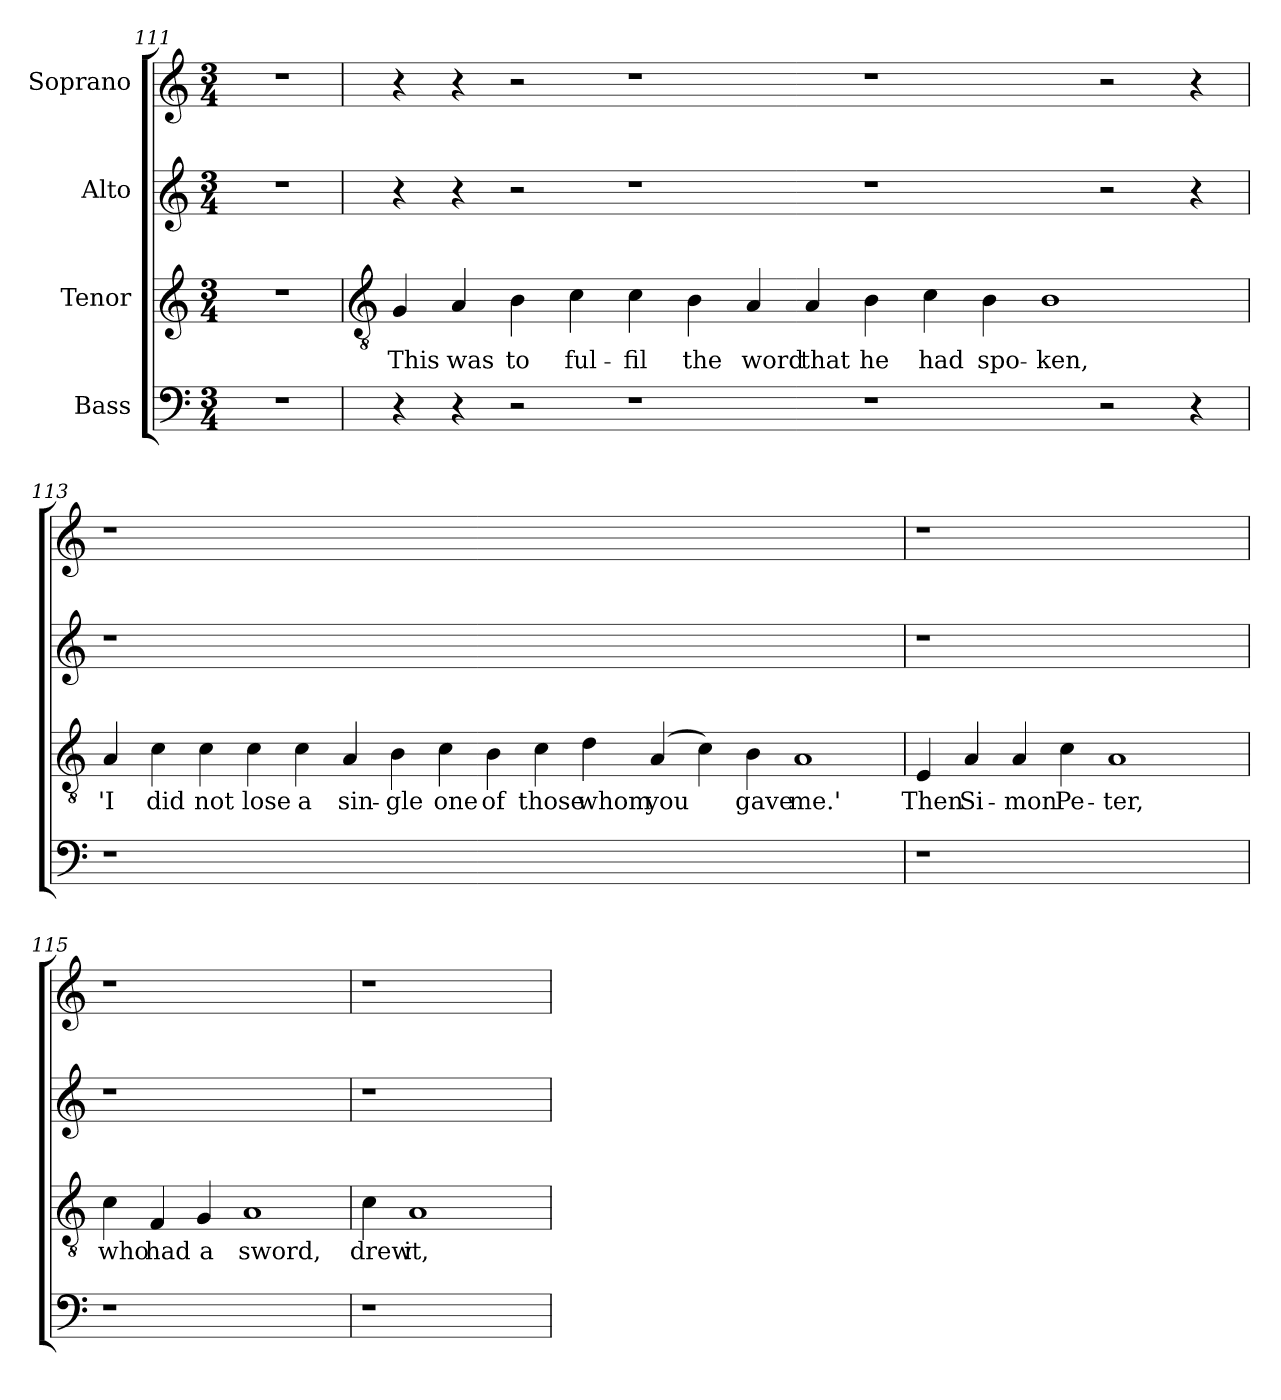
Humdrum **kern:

**kern	**kern	**text	**kern	**kern
*part4	*part3	*part3	*part2	*part1
*staff4	*staff3	*staff3	*staff2	*staff1
*I"Bass	*I"Tenor	*	*I"Alto	*I"Soprano
*clefF4	*clefG2	*	*clefG2	*clefG2
*	*ITrd7c12	*	*	*
*k[]	*k[]	*	*k[]	*k[]
*C:	*C:	*	*C:	*C:
*M3/4	*M3/4	*	*M3/4	*M3/4
=111	=111	=111	=111	=111
!LO:N:vis=1	!LO:N:vis=1	!	!LO:N:vis=1	!LO:N:vis=1
2.r	2.r	.	2.r	2.r
=112	=112	=112	=112	=112
*	*clefGv2	*	*	*
!	!	!LO:LY:b:color=#000000	!	!
4r	4GGi/	This	4r	4r
!	!	!LO:LY:b:color=#000000	!	!
4r	4AAi/	was	4r	4r
!	!	!LO:LY:b:color=#000000	!	!
2r	4BBi\	to	2r	2r
!	!	!LO:LY:b:color=#000000	!	!
.	4Ci\	ful-	.	.
!	!	!LO:LY:b:color=#000000	!	!
1r	4Ci\	-fil	1r	1r
!	!	!LO:LY:b:color=#000000	!	!
.	4BBi\	the	.	.
!	!	!LO:LY:b:color=#000000	!	!
.	4AAi/	word	.	.
!	!	!LO:LY:b:color=#000000	!	!
.	4AAi/	that	.	.
!	!	!LO:LY:b:color=#000000	!	!
1r	4BBi\	he	1r	1r
!	!	!LO:LY:b:color=#000000	!	!
.	4Ci\	had	.	.
!	!	!LO:LY:b:color=#000000	!	!
.	4BBi\	spo-	.	.
!	!	!LO:LY:b:color=#000000	!	!
.	1BBi	-ken,	.	.
2r	.	.	2r	2r
4r	.	.	4r	4r
=113	=113	=113	=113	=113
!LO:N:vis=1	!	!	!	!
!	!	!LO:LY:b:color=#000000	!LO:N:vis=1	!LO:N:vis=1
2.r	4AAi/	'I	2.r	2.r
!	!	!LO:LY:b:color=#000000	!	!
.	4Ci\	did	.	.
!	!	!LO:LY:b:color=#000000	!	!
.	4Ci\	not	.	.
!	!	!LO:LY:b:color=#000000	!	!
4%15ryy	4Ci\	lose	4%15ryy	4%15ryy
!	!	!LO:LY:b:color=#000000	!	!
.	4Ci\	a	.	.
!	!	!LO:LY:b:color=#000000	!	!
.	4AAi/	sin-	.	.
!	!	!LO:LY:b:color=#000000	!	!
.	4BBi\	-gle	.	.
!	!	!LO:LY:b:color=#000000	!	!
.	4Ci\	one	.	.
!	!	!LO:LY:b:color=#000000	!	!
.	4BBi\	of	.	.
!	!	!LO:LY:b:color=#000000	!	!
.	4Ci\	those	.	.
!	!	!LO:LY:b:color=#000000	!	!
.	4Di\	whom	.	.
!	!	!LO:LY:b:color=#000000	!	!
.	(4AAi/	you	.	.
.	4Ci\)	.	.	.
!	!	!LO:LY:b:color=#000000	!	!
.	4BBi\	gave	.	.
!	!	!LO:LY:b:color=#000000	!	!
.	1AAi	me.'	.	.
!!LO:LB:g=z
=114	=114	=114	=114	=114
!LO:N:vis=1	!	!	!	!
!	!	!LO:LY:b:color=#000000	!LO:N:vis=1	!LO:N:vis=1
2.r	4EEi/	Then	2.r	2.r
!	!	!LO:LY:b:color=#000000	!	!
.	4AAi/	Si-	.	.
!	!	!LO:LY:b:color=#000000	!	!
.	4AAi/	-mon	.	.
!	!	!LO:LY:b:color=#000000	!	!
1ryy	4Ci\	Pe-	1ryy	1ryy
!	!	!LO:LY:b:color=#000000	!	!
.	1AAi	-ter,	.	.
4ryy	.	.	4ryy	4ryy
=115	=115	=115	=115	=115
!LO:N:vis=1	!	!	!	!
!	!	!LO:LY:b:color=#000000	!LO:N:vis=1	!LO:N:vis=1
2.r	4Ci\	who	2.r	2.r
!	!	!LO:LY:b:color=#000000	!	!
.	4FFi/	had	.	.
!	!	!LO:LY:b:color=#000000	!	!
.	4GGi/	a	.	.
!	!	!LO:LY:b:color=#000000	!	!
1ryy	1AAi	sword,	1ryy	1ryy
=116	=116	=116	=116	=116
!LO:N:vis=1	!	!	!	!
!	!	!LO:LY:b:color=#000000	!LO:N:vis=1	!LO:N:vis=1
2.r	4Ci\	drew	2.r	2.r
!	!	!LO:LY:b:color=#000000	!	!
.	1AAi	it,	.	.
2ryy	.	.	2ryy	2ryy
=	=	=	=	=
*-	*-	*-	*-	*-
